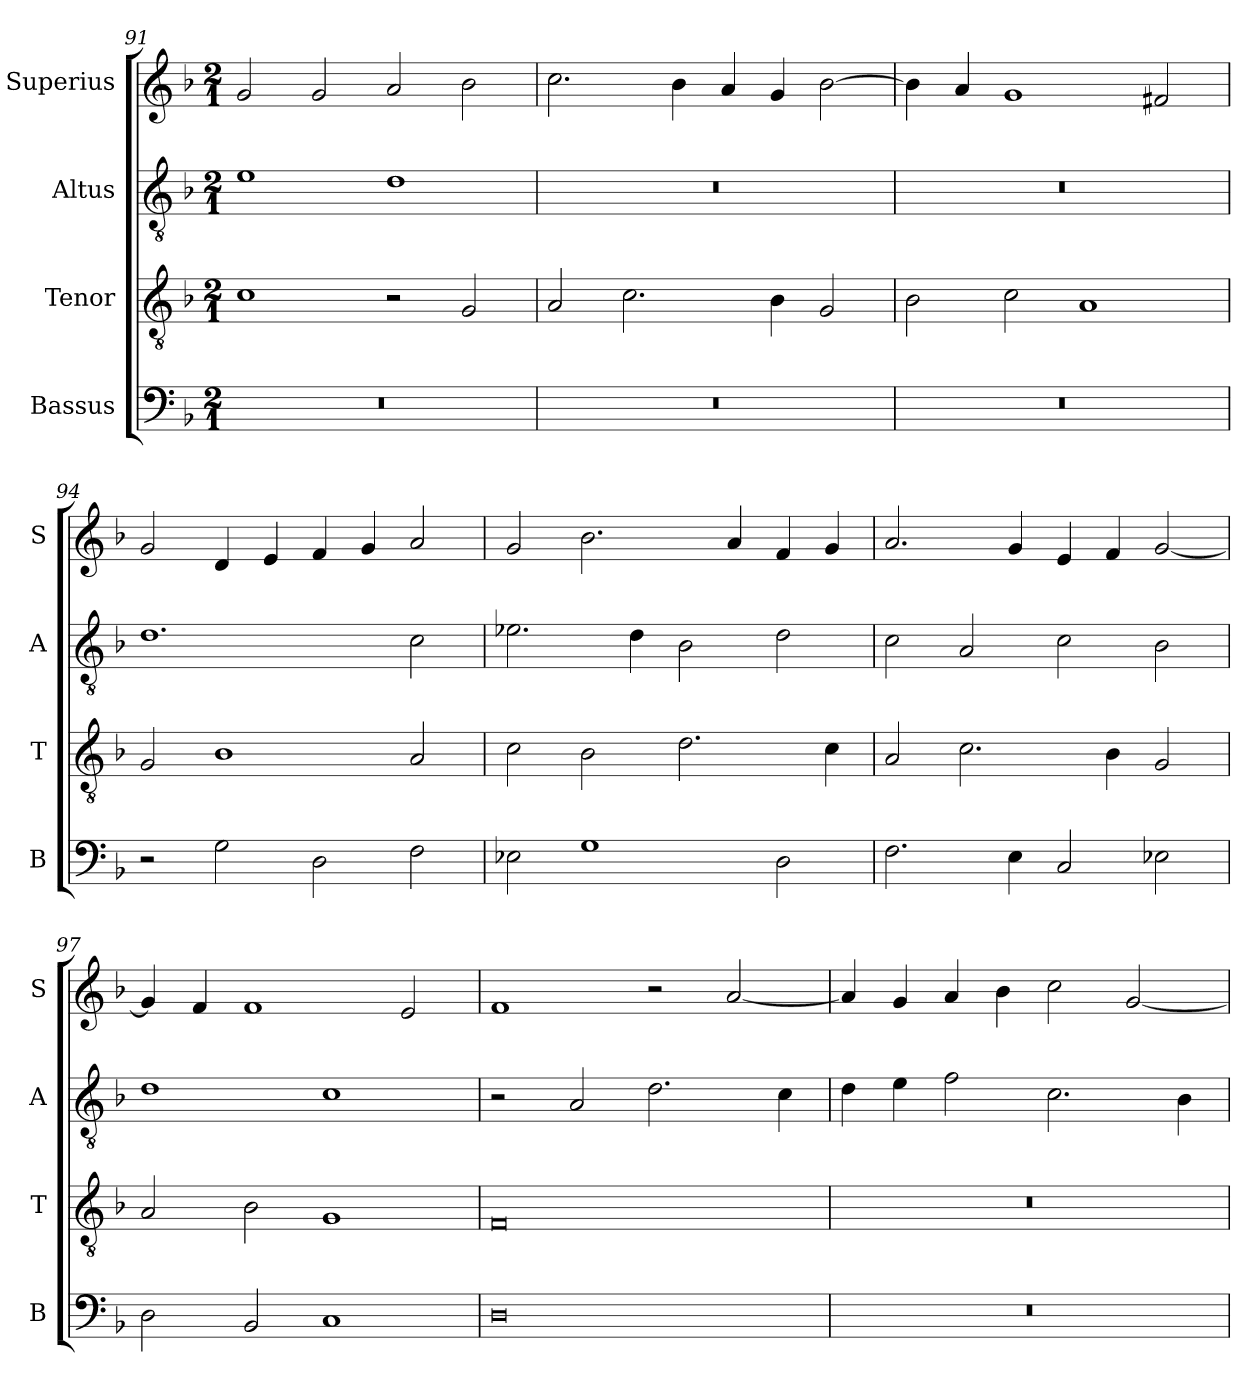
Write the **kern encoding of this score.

**kern	**kern	**kern	**kern
*part4	*part3	*part2	*part1
*staff4	*staff3	*staff2	*staff1
*I"Bassus	*I"Tenor	*I"Altus	*I"Superius
*I'B	*I'T	*I'A	*I'S
*clefF4	*clefGv2	*clefGv2	*clefG2
*k[b-]	*k[b-]	*k[b-]	*k[b-]
*M2/1	*M2/1	*M2/1	*M2/1
=91	=91	=91	=91
0r	1c	1e	2g/
.	.	.	2g/
.	2r	1d	2a/
.	2G/	.	2b-\
=92	=92	=92	=92
0r	2A/	0r	2.cc\
.	2.c\	.	.
.	.	.	4b-\
.	.	.	4a/
.	4B-\	.	4g/
.	2G/	.	[2b-\
=93	=93	=93	=93
0r	2B-\	0r	4b-\]
.	.	.	4a/
.	2c\	.	1g
.	1A	.	.
.	.	.	2f#X/
=94	=94	=94	=94
2r	2G/	1.d	2g/
2G\	1B-	.	4d/
.	.	.	4e/
2D\	.	.	4f/
.	.	.	4g/
2F\	2A/	2c\	2a/
=95	=95	=95	=95
2E-X\	2c\	2.e-X\	2g/
1G	2B-\	.	2.b-\
.	.	4d\	.
.	2.d\	2B-\	.
.	.	.	4a/
2D\	.	2d\	4f/
.	4c\	.	4g/
=96	=96	=96	=96
2.F\	2A/	2c\	2.a/
.	2.c\	2A/	.
4E\	.	.	4g/
2C/	.	2c\	4e/
.	4B-\	.	4f/
2E-X\	2G/	2B-\	[2g/
=97	=97	=97	=97
2D\	2A/	1d	4g/]
.	.	.	4f/
2BB-/	2B-\	.	1f
1C	1G	1c	.
.	.	.	2e/
=98	=98	=98	=98
0D	0F	2r	1f
.	.	2A/	.
.	.	2.d\	2r
.	.	.	[2a/
.	.	4c\	.
=99	=99	=99	=99
0r	0r	4d\	4a/]
.	.	4e\	4g/
.	.	2f\	4a/
.	.	.	4b-\
.	.	2.c\	2cc\
.	.	.	[2g/
.	.	4B-\	.
=	=	=	=
*-	*-	*-	*-
